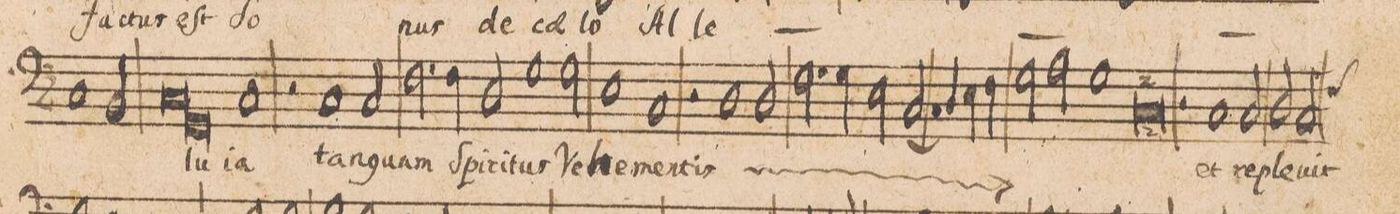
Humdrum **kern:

**kern	**text
*I"BASSVS.	*
*clefF4	*
*k[]	*
*met(C|)	*
*M2/1	*
1C	.
2BB/	.
=28-	=28-
*lig	*
1C	-lu-
1GG	.
*Xlig	*
=29-	=29-
1C	-ia
2r	.
1C/	tan-
=30-	=30-
2C/	-quam
2.F\	Spi-
4F\	-ri-
=31-	=31-
2D/	-tus
1G	Ve-
2G\	-he-
=32-	=32-
1E	-men-
1C	-tis
=33-	=33-
2r	.
*	*ij
1D	tan-
2D/	-quam
=34-	=34-
2.G\	Spi-
4G\	-ri-
2E\	-tus
[2C/	Ve-
=35-	=35-
4C/]	.
4D/	.
4E\	.
4F\	.
2G\	.
2A\	-he-
=36-	=36-
1G	-men-
0C	-tis
*	*Xij
=37-	=37-
2r	.
1C/	et
=38-	=38-
2C/	re-
2D/	-ple-
2C/	-uit
*custos:F	*
=39-	=39-
*-	*-
